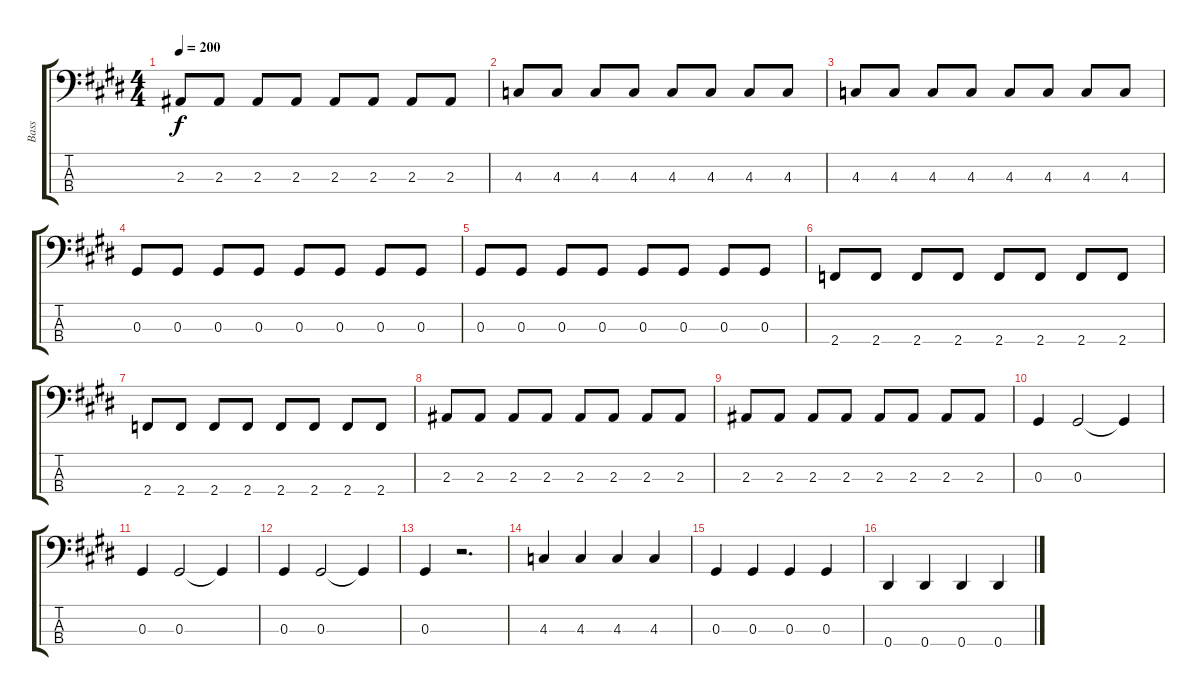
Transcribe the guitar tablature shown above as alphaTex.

\track ("Bass" "Bass") {instrument electricbasspick}
\staff {score tabs}
\tuning (Gb2 Db2 Ab1 Eb1) {hide}
\ts (4 4)
\tempo 200
\clef f4
\ks e
2.3.8{dy f} 2.3.8 2.3.8 2.3.8 2.3.8 2.3.8 2.3.8 2.3.8 |
4.3.8 4.3.8 4.3.8 4.3.8 4.3.8 4.3.8 4.3.8 4.3.8 |
4.3.8 4.3.8 4.3.8 4.3.8 4.3.8 4.3.8 4.3.8 4.3.8 |
0.3.8 0.3.8 0.3.8 0.3.8 0.3.8 0.3.8 0.3.8 0.3.8 |
0.3.8 0.3.8 0.3.8 0.3.8 0.3.8 0.3.8 0.3.8 0.3.8 |
2.4.8 2.4.8 2.4.8 2.4.8 2.4.8 2.4.8 2.4.8 2.4.8 |
2.4.8 2.4.8 2.4.8 2.4.8 2.4.8 2.4.8 2.4.8 2.4.8 |
2.3.8 2.3.8 2.3.8 2.3.8 2.3.8 2.3.8 2.3.8 2.3.8 |
2.3.8 2.3.8 2.3.8 2.3.8 2.3.8 2.3.8 2.3.8 2.3.8 |
0.3.4 0.3.2 0.3{t}.4 |
0.3.4 0.3.2 0.3{t}.4 |
0.3.4 0.3.2 0.3{t}.4 |
0.3.4 r.2{d} |
4.3.4 4.3.4 4.3.4 4.3.4 |
0.3.4 0.3.4 0.3.4 0.3.4 |
0.4.4 0.4.4 0.4.4 0.4.4
